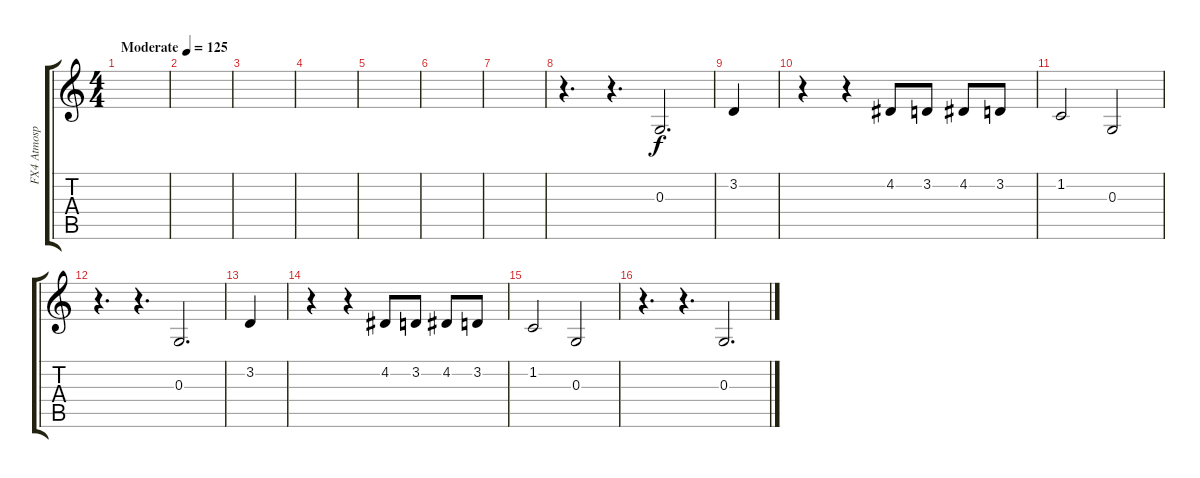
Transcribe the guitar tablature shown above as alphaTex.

\track ("FX4 Atmosphere" "FX4 Atmosp") {instrument fx4atmosphere}
\staff {score tabs}
\tuning (E4 B3 G3 D3 A2 E2) {hide}
\ts (4 4)
\tempo (125 "Moderate")
\clef g2
\ks c
|
|
|
|
|
|
|
r.4{d} r.4{d} 0.3.2{d} |
3.2.4 |
r.4 r.4 4.2.8 3.2.8 4.2.8 3.2.8 |
1.2.2 0.3.2 |
r.4{d} r.4{d} 0.3.2{d} |
3.2.4 |
r.4 r.4 4.2.8 3.2.8 4.2.8 3.2.8 |
1.2.2 0.3.2 |
r.4{d} r.4{d} 0.3.2{d}
